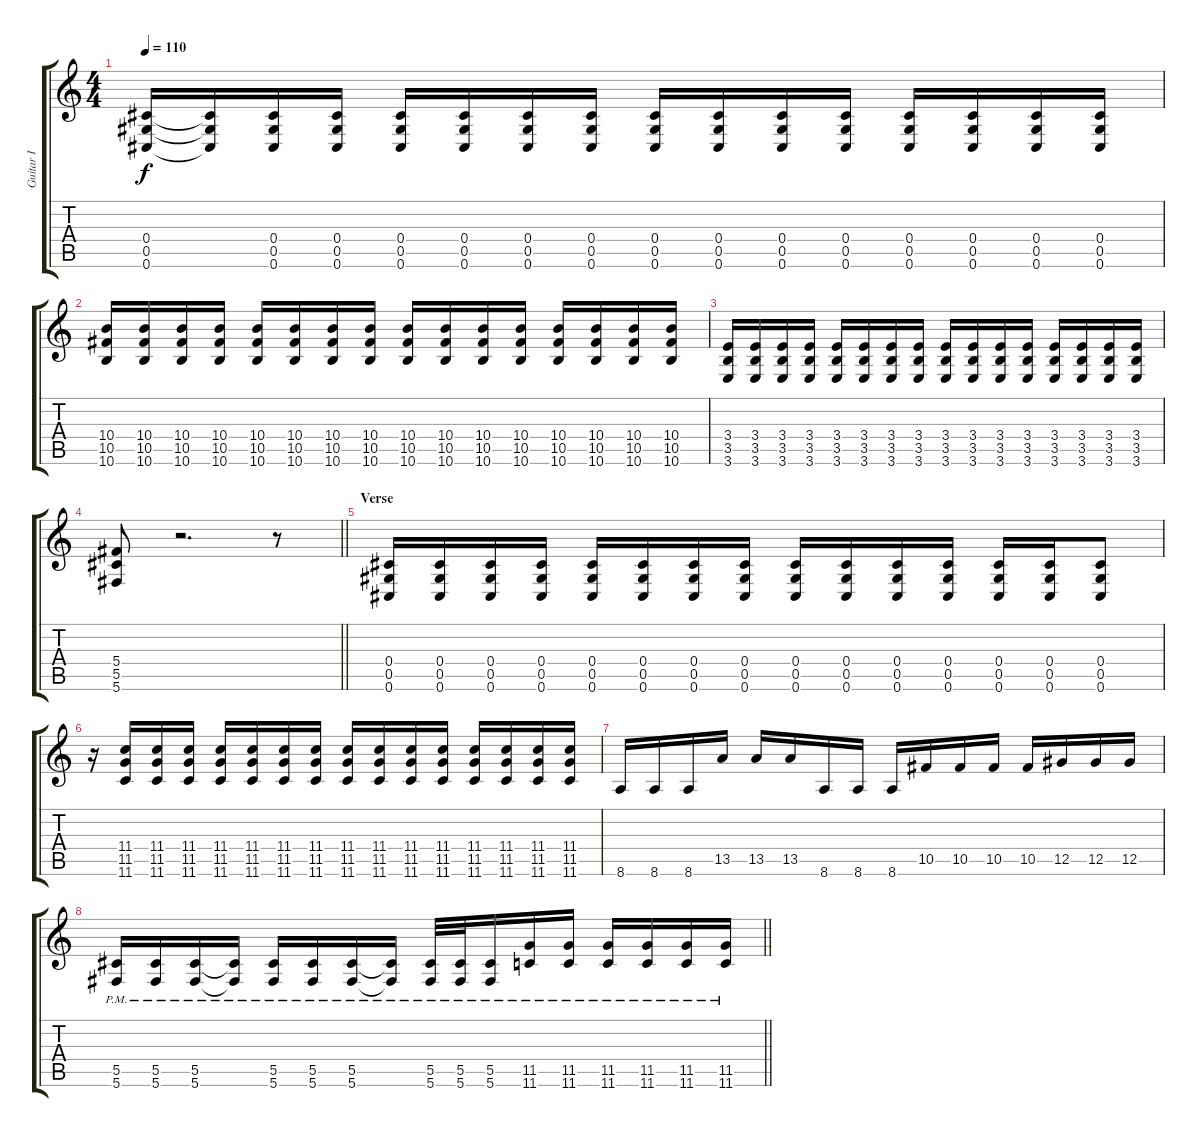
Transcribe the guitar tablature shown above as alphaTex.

\track ("Guitar I" "Guitar I") {instrument distortionguitar}
\staff {score tabs}
\tuning (Eb4 Bb3 Gb3 Db3 Ab2 Db2) {hide}
\ts (4 4)
\tempo 110
\clef g2
\ks c
(0.4 0.5 0.6).16{dy f} (0.4{t} 0.5{t} 0.6{t}).16 (0.4 0.5 0.6).16 (0.4 0.5 0.6).16 (0.4 0.5 0.6).16 (0.4 0.5 0.6).16 (0.4 0.5 0.6).16 (0.4 0.5 0.6).16 (0.4 0.5 0.6).16 (0.4 0.5 0.6).16 (0.4 0.5 0.6).16 (0.4 0.5 0.6).16 (0.4 0.5 0.6).16 (0.4 0.5 0.6).16 (0.4 0.5 0.6).16 (0.4 0.5 0.6).16 |
(10.4 10.5 10.6).16 (10.4 10.5 10.6).16 (10.4 10.5 10.6).16 (10.4 10.5 10.6).16 (10.4 10.5 10.6).16 (10.4 10.5 10.6).16 (10.4 10.5 10.6).16 (10.4 10.5 10.6).16 (10.4 10.5 10.6).16 (10.4 10.5 10.6).16 (10.4 10.5 10.6).16 (10.4 10.5 10.6).16 (10.4 10.5 10.6).16 (10.4 10.5 10.6).16 (10.4 10.5 10.6).16 (10.4 10.5 10.6).16 |
(3.4 3.5 3.6).16 (3.4 3.5 3.6).16 (3.4 3.5 3.6).16 (3.4 3.5 3.6).16 (3.4 3.5 3.6).16 (3.4 3.5 3.6).16 (3.4 3.5 3.6).16 (3.4 3.5 3.6).16 (3.4 3.5 3.6).16 (3.4 3.5 3.6).16 (3.4 3.5 3.6).16 (3.4 3.5 3.6).16 (3.4 3.5 3.6).16 (3.4 3.5 3.6).16 (3.4 3.5 3.6).16 (3.4 3.5 3.6).16 |
\barLineRight lightlight
(5.4 5.5 5.6).8 r.2{d} r.8 |
\section ("" "Verse")
(0.4 0.5 0.6).16 (0.4 0.5 0.6).16 (0.4 0.5 0.6).16 (0.4 0.5 0.6).16 (0.4 0.5 0.6).16 (0.4 0.5 0.6).16 (0.4 0.5 0.6).16 (0.4 0.5 0.6).16 (0.4 0.5 0.6).16 (0.4 0.5 0.6).16 (0.4 0.5 0.6).16 (0.4 0.5 0.6).16 (0.4 0.5 0.6).16 (0.4 0.5 0.6).16 (0.4 0.5 0.6).8 |
r.16 (11.4 11.5 11.6).16 (11.4 11.5 11.6).16 (11.4 11.5 11.6).16 (11.4 11.5 11.6).16 (11.4 11.5 11.6).16 (11.4 11.5 11.6).16 (11.4 11.5 11.6).16 (11.4 11.5 11.6).16 (11.4 11.5 11.6).16 (11.4 11.5 11.6).16 (11.4 11.5 11.6).16 (11.4 11.5 11.6).16 (11.4 11.5 11.6).16 (11.4 11.5 11.6).16 (11.4 11.5 11.6).16 |
8.6.16 8.6.16 8.6.16 13.5.16 13.5.16 13.5.16 8.6.16 8.6.16 8.6.16 10.5.16 10.5.16 10.5.16 10.5.16 12.5.16 12.5.16 12.5.16 |
\barLineRight lightlight
(5.5{pm} 5.6{pm}).16 (5.5{pm} 5.6{pm}).16 (5.5{pm} 5.6{pm}).16 (5.5{pm t} 5.6{pm t}).16 (5.5{pm} 5.6{pm}).16 (5.5{pm} 5.6{pm}).16 (5.5{pm} 5.6{pm}).16 (5.5{pm t} 5.6{pm t}).16 (5.5{pm} 5.6{pm}).32 (5.5{pm} 5.6{pm}).32 (5.5{pm} 5.6{pm}).16 (11.5{pm} 11.6{pm}).16 (11.5{pm} 11.6{pm}).16 (11.5{pm} 11.6{pm}).16 (11.5{pm} 11.6{pm}).16 (11.5{pm} 11.6{pm}).16 (11.5{pm} 11.6{pm}).16
